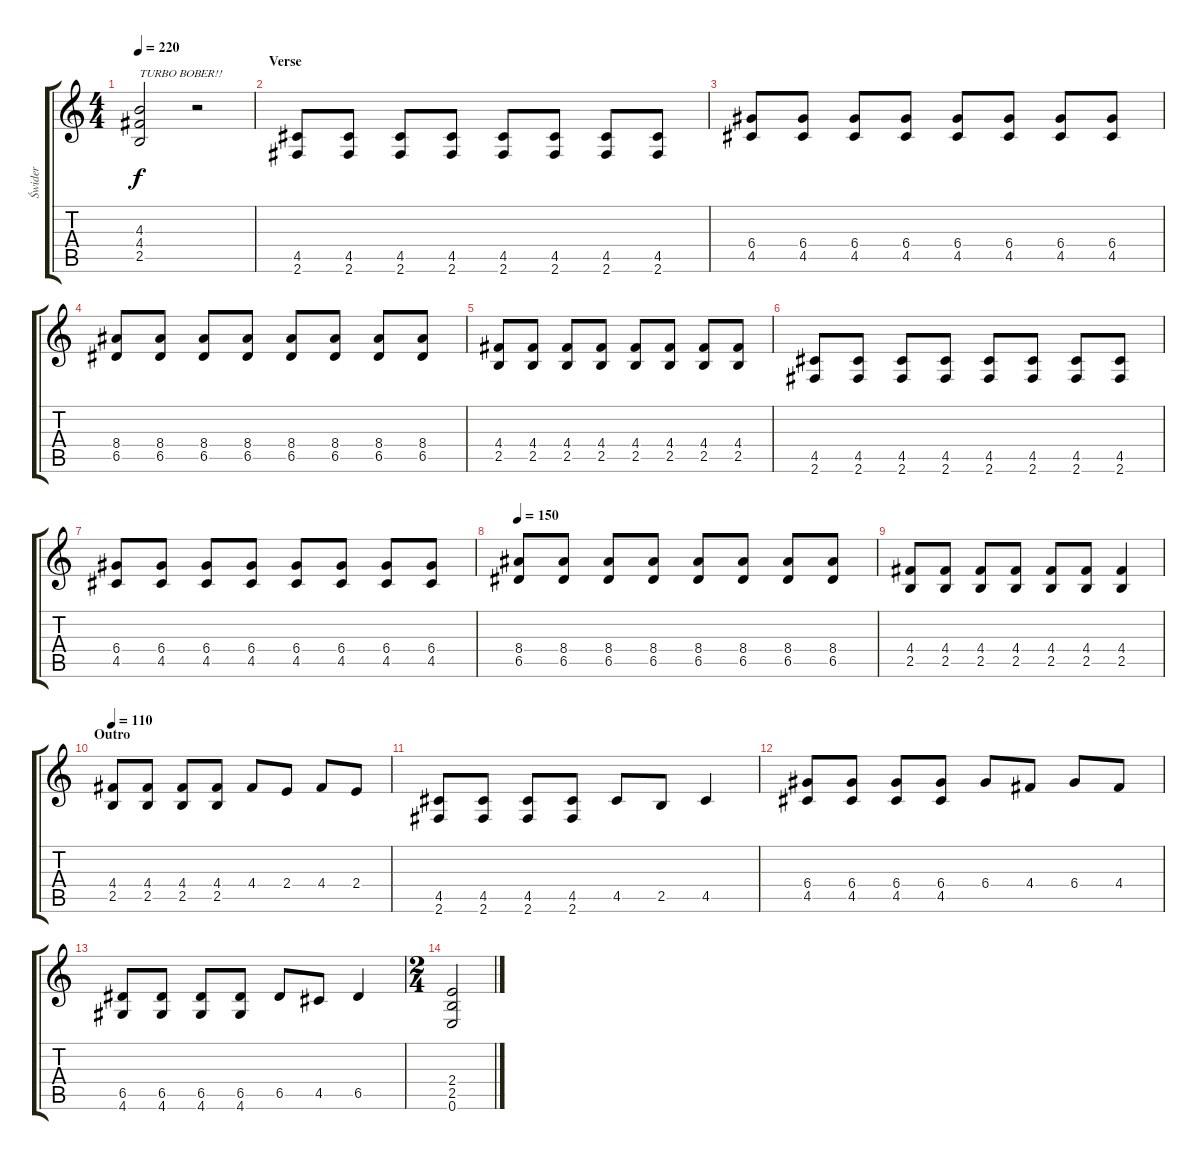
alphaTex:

\track ("Świder" "Świder") {instrument distortionguitar}
\staff {score tabs}
\tuning (E4 B3 G3 D3 A2 E2) {hide}
\ts (4 4)
\tempo 220
\clef g2
\ks c
(4.3 4.4 2.5).2{txt "TURBO BOBER!!" dy f} r.2 |
\section ("" "Verse")
(4.5 2.6).8 (4.5 2.6).8 (4.5 2.6).8 (4.5 2.6).8 (4.5 2.6).8 (4.5 2.6).8 (4.5 2.6).8 (4.5 2.6).8 |
(6.4 4.5).8 (6.4 4.5).8 (6.4 4.5).8 (6.4 4.5).8 (6.4 4.5).8 (6.4 4.5).8 (6.4 4.5).8 (6.4 4.5).8 |
(8.4 6.5).8 (8.4 6.5).8 (8.4 6.5).8 (8.4 6.5).8 (8.4 6.5).8 (8.4 6.5).8 (8.4 6.5).8 (8.4 6.5).8 |
(4.4 2.5).8 (4.4 2.5).8 (4.4 2.5).8 (4.4 2.5).8 (4.4 2.5).8 (4.4 2.5).8 (4.4 2.5).8 (4.4 2.5).8 |
(4.5 2.6).8 (4.5 2.6).8 (4.5 2.6).8 (4.5 2.6).8 (4.5 2.6).8 (4.5 2.6).8 (4.5 2.6).8 (4.5 2.6).8 |
(6.4 4.5).8 (6.4 4.5).8 (6.4 4.5).8 (6.4 4.5).8 (6.4 4.5).8 (6.4 4.5).8 (6.4 4.5).8 (6.4 4.5).8 |
\tempo 150
(8.4 6.5).8 (8.4 6.5).8 (8.4 6.5).8 (8.4 6.5).8 (8.4 6.5).8 (8.4 6.5).8 (8.4 6.5).8 (8.4 6.5).8 |
(4.4 2.5).8 (4.4 2.5).8 (4.4 2.5).8 (4.4 2.5).8 (4.4 2.5).8 (4.4 2.5).8 (4.4 2.5).4 |
\section ("" "Outro")
\tempo 110
(4.4 2.5).8{volume 10} (4.4 2.5).8 (4.4 2.5).8 (4.4 2.5).8 4.4.8 2.4.8 4.4.8 2.4.8 |
(4.5 2.6).8 (4.5 2.6).8 (4.5 2.6).8 (4.5 2.6).8 4.5.8 2.5.8 4.5.4 |
(6.4 4.5).8{volume 3} (6.4 4.5).8 (6.4 4.5).8 (6.4 4.5).8 6.4.8 4.4.8 6.4.8 4.4.8 |
(6.5 4.6).8 (6.5 4.6).8 (6.5 4.6).8 (6.5 4.6).8 6.5.8 4.5.8 6.5.4 |
\ts (2 4)
(2.4 2.5 0.6).2
